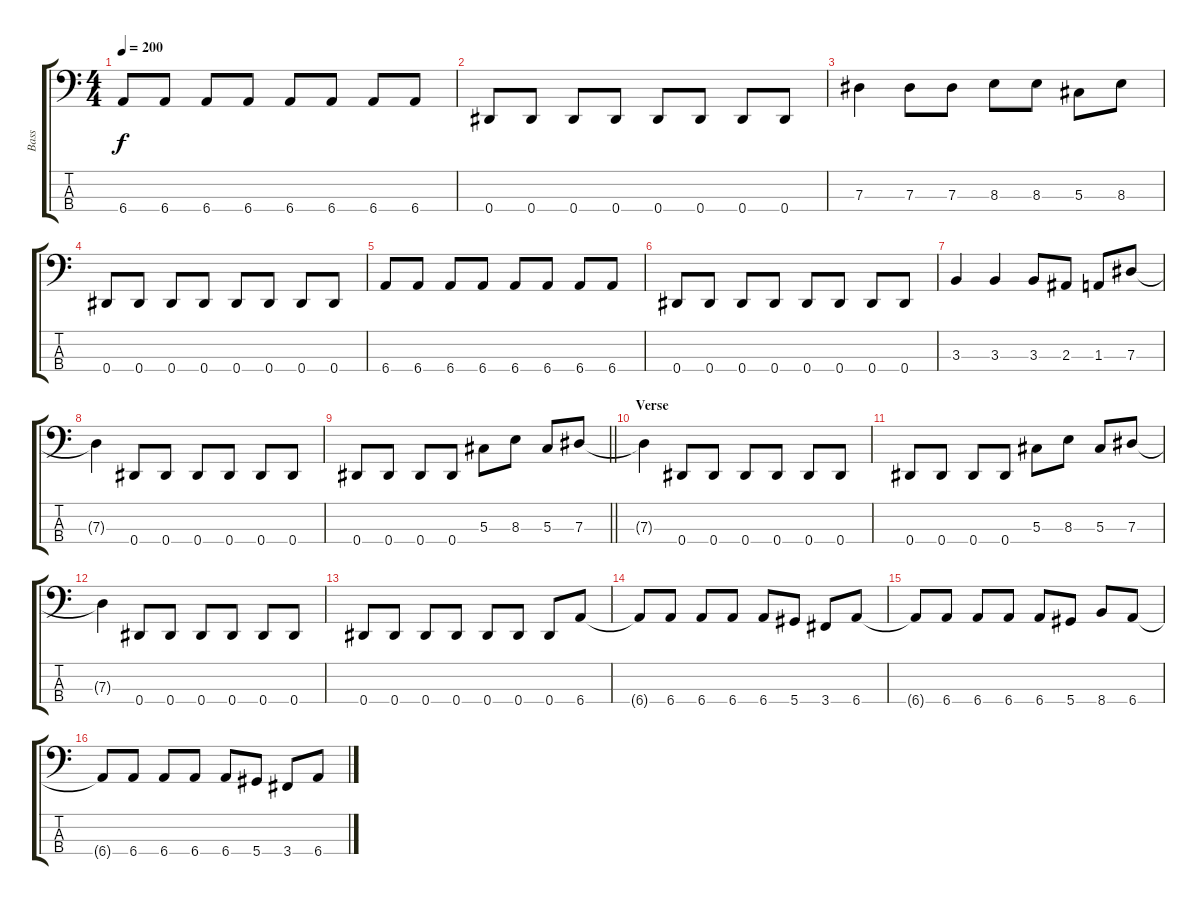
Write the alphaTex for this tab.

\track ("Bass" "Bass") {instrument electricbasspick}
\staff {score tabs}
\tuning (Gb2 Db2 Ab1 Eb1) {hide}
\ts (4 4)
\tempo 200
\clef f4
\ks c
6.4.8{dy f} 6.4.8 6.4.8 6.4.8 6.4.8 6.4.8 6.4.8 6.4.8 |
0.4.8 0.4.8 0.4.8 0.4.8 0.4.8 0.4.8 0.4.8 0.4.8 |
7.3.4 7.3.8 7.3.8 8.3.8 8.3.8 5.3.8 8.3.8 |
0.4.8 0.4.8 0.4.8 0.4.8 0.4.8 0.4.8 0.4.8 0.4.8 |
6.4.8 6.4.8 6.4.8 6.4.8 6.4.8 6.4.8 6.4.8 6.4.8 |
0.4.8 0.4.8 0.4.8 0.4.8 0.4.8 0.4.8 0.4.8 0.4.8 |
3.3.4 3.3.4 3.3.8 2.3.8 1.3.8 7.3.8 |
7.3{t}.4 0.4.8 0.4.8 0.4.8 0.4.8 0.4.8 0.4.8 |
\barLineRight lightlight
0.4.8 0.4.8 0.4.8 0.4.8 5.3.8 8.3.8 5.3.8 7.3.8 |
\section ("" "Verse")
7.3{t}.4 0.4.8 0.4.8 0.4.8 0.4.8 0.4.8 0.4.8 |
0.4.8 0.4.8 0.4.8 0.4.8 5.3.8 8.3.8 5.3.8 7.3.8 |
7.3{t}.4 0.4.8 0.4.8 0.4.8 0.4.8 0.4.8 0.4.8 |
0.4.8 0.4.8 0.4.8 0.4.8 0.4.8 0.4.8 0.4.8 6.4.8 |
6.4{t}.8 6.4.8 6.4.8 6.4.8 6.4.8 5.4.8 3.4.8 6.4.8 |
6.4{t}.8 6.4.8 6.4.8 6.4.8 6.4.8 5.4.8 8.4.8 6.4.8 |
6.4{t}.8 6.4.8 6.4.8 6.4.8 6.4.8 5.4.8 3.4.8 6.4.8
